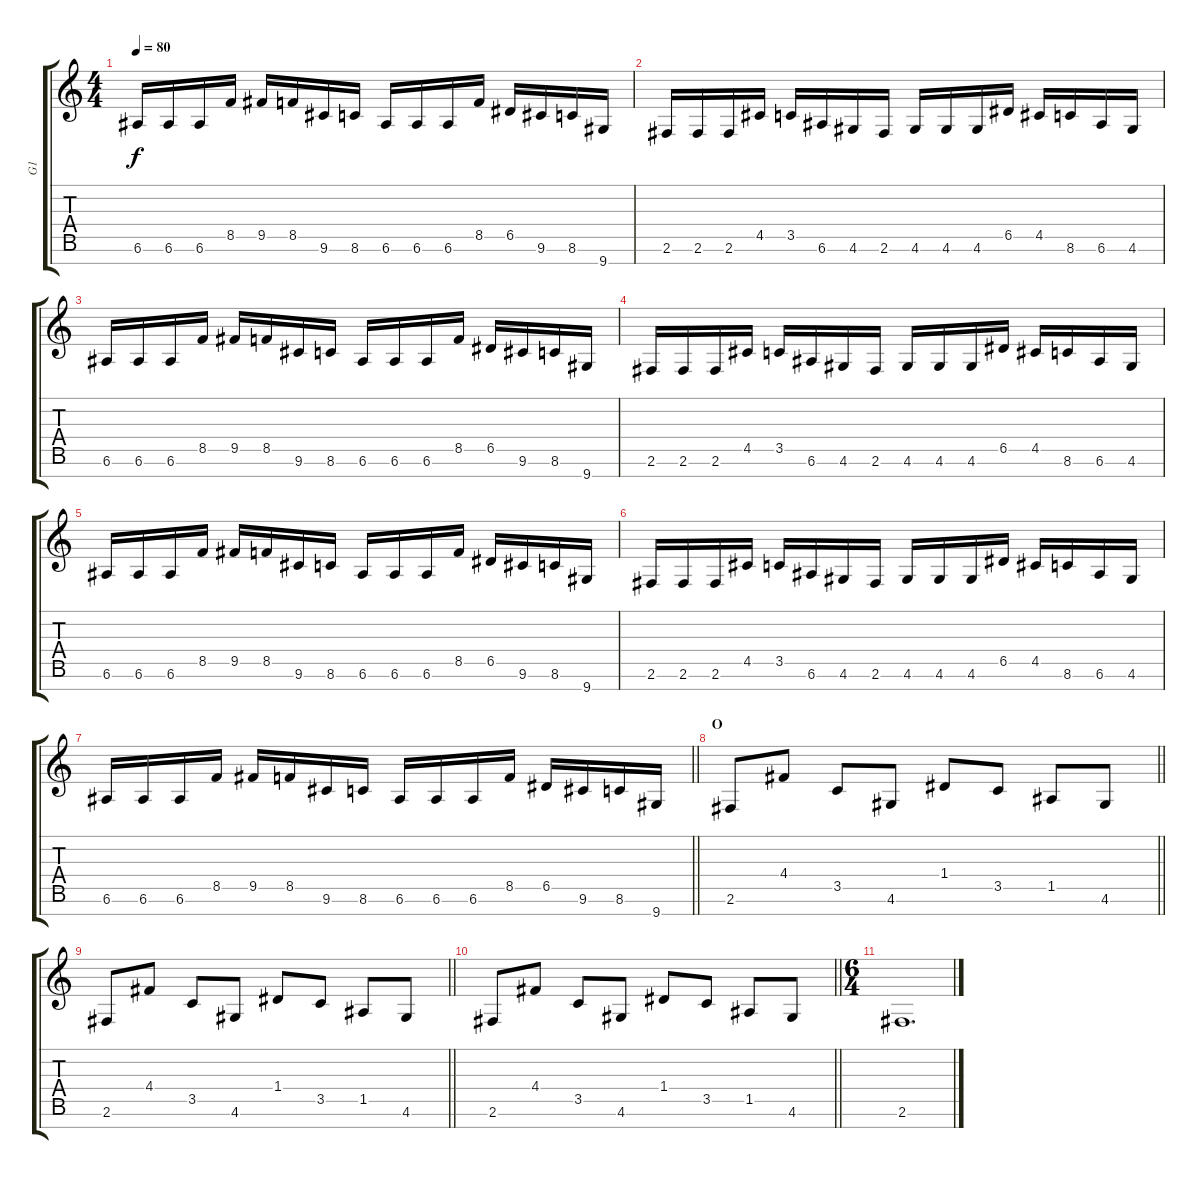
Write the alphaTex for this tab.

\track ("G1" "G1") {instrument distortionguitar}
\staff {score tabs}
\tuning (E4 B3 G3 D3 A2 E2 B1) {hide}
\ts (4 4)
\tempo 80
\clef g2
\ks c
6.6.16{dy f} 6.6.16 6.6.16 8.5.16 9.5.16 8.5.16 9.6.16 8.6.16 6.6.16 6.6.16 6.6.16 8.5.16 6.5.16 9.6.16 8.6.16 9.7.16 |
2.6.16 2.6.16 2.6.16 4.5.16 3.5.16 6.6.16 4.6.16 2.6.16 4.6.16 4.6.16 4.6.16 6.5.16 4.5.16 8.6.16 6.6.16 4.6.16 |
6.6.16 6.6.16 6.6.16 8.5.16 9.5.16 8.5.16 9.6.16 8.6.16 6.6.16 6.6.16 6.6.16 8.5.16 6.5.16 9.6.16 8.6.16 9.7.16 |
2.6.16 2.6.16 2.6.16 4.5.16 3.5.16 6.6.16 4.6.16 2.6.16 4.6.16 4.6.16 4.6.16 6.5.16 4.5.16 8.6.16 6.6.16 4.6.16 |
6.6.16 6.6.16 6.6.16 8.5.16 9.5.16 8.5.16 9.6.16 8.6.16 6.6.16 6.6.16 6.6.16 8.5.16 6.5.16 9.6.16 8.6.16 9.7.16 |
2.6.16 2.6.16 2.6.16 4.5.16 3.5.16 6.6.16 4.6.16 2.6.16 4.6.16 4.6.16 4.6.16 6.5.16 4.5.16 8.6.16 6.6.16 4.6.16 |
\barLineRight lightlight
6.6.16 6.6.16 6.6.16 8.5.16 9.5.16 8.5.16 9.6.16 8.6.16 6.6.16 6.6.16 6.6.16 8.5.16 6.5.16 9.6.16 8.6.16 9.7.16 |
\section ("" "O")
\barLineRight lightlight
2.6.8 4.4.8 3.5.8 4.6.8 1.4.8 3.5.8 1.5.8 4.6.8 |
\barLineRight lightlight
2.6.8 4.4.8 3.5.8 4.6.8 1.4.8 3.5.8 1.5.8 4.6.8 |
\barLineRight lightlight
2.6.8 4.4.8 3.5.8 4.6.8 1.4.8 3.5.8 1.5.8 4.6.8 |
\ts (6 4)
2.6.1{d volume 0}
